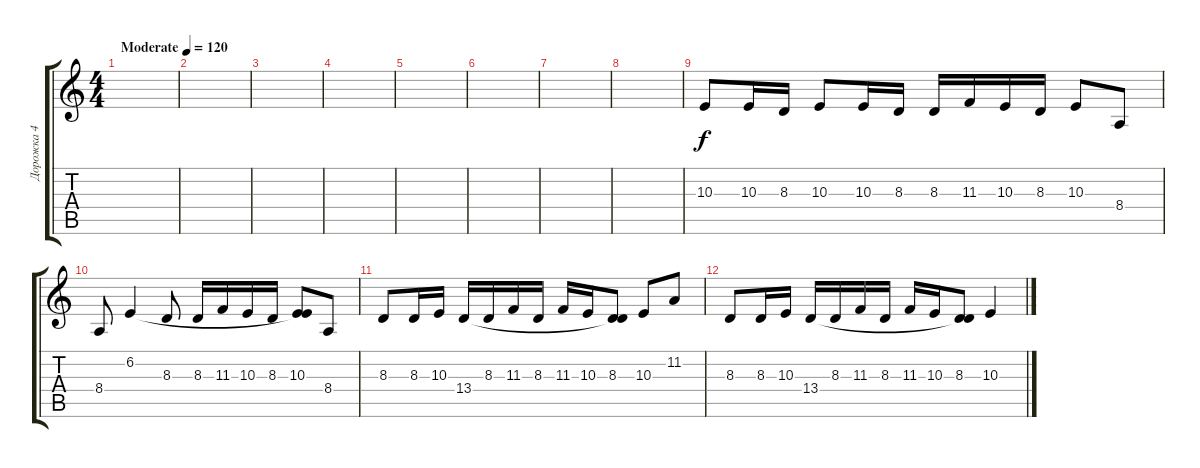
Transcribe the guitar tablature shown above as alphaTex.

\track ("Дорожка 4" "Дорожка 4") {instrument oboe}
\staff {score tabs}
\tuning (Eb4 Bb3 Gb3 Db3 Ab2 Eb2) {hide}
\ts (4 4)
\tempo (120 "Moderate")
\clef g2
\ks c
|
|
|
|
|
|
|
|
10.3.8 10.3.16 8.3.16 10.3.8 10.3.16 8.3.16 8.3.16 11.3.16 10.3.16 8.3.16 10.3.8 8.4.8 |
8.4.8 6.2.4 8.3.8 8.3.16 11.3.16 10.3.16 8.3.16 (6.2{t} 10.3).8 8.4.8 |
8.3.8 8.3.16 10.3.16 13.4.16 8.3.16 11.3.16 8.3.16 11.3.16 10.3.16 (8.3 13.4{t}).8 10.3.8 11.2.8 |
8.3.8 8.3.16 10.3.16 13.4.16 8.3.16 11.3.16 8.3.16 11.3.16 10.3.16 (8.3 13.4{t}).8 10.3.4
